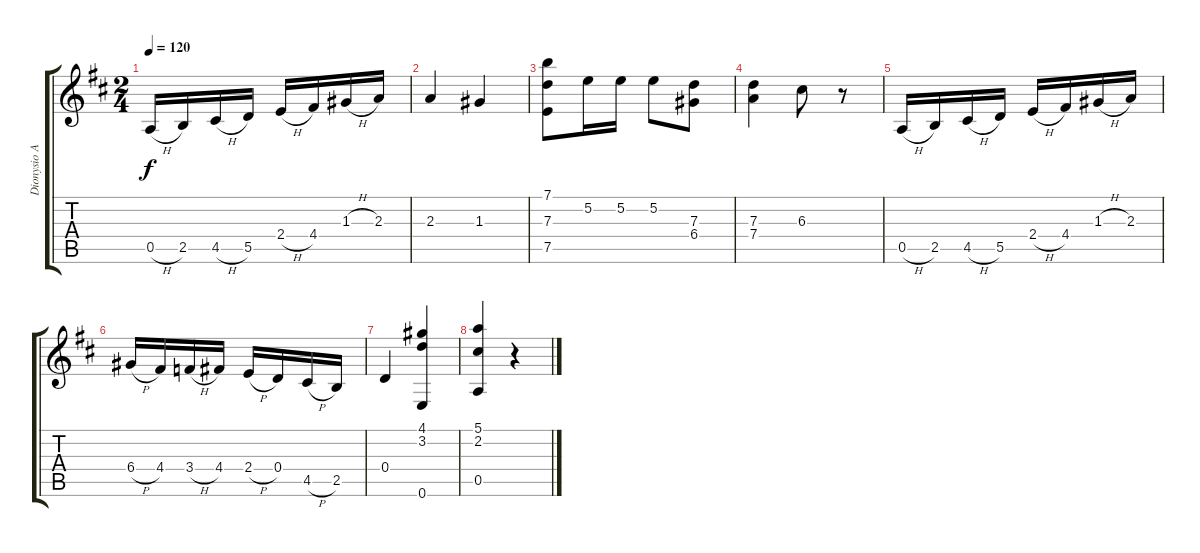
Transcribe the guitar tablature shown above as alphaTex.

\track ("Dionysio Aguado" "Dionysio A") {instrument acousticguitarnylon}
\staff {score tabs}
\tuning (E4 B3 G3 D3 A2 E2) {hide}
\ts (2 4)
\tempo 120
\clef g2
\ks d
0.5{h}.16{dy f} 2.5.16 4.5{h}.16 5.5.16 2.4{h}.16 4.4.16 1.3{h}.16 2.3.16 |
2.3.4 1.3.4 |
(7.1 7.3 7.5).8 5.2.16 5.2.16 5.2.8 (7.3 6.4).8 |
(7.3 7.4).4 6.3.8 r.8 |
0.5{h}.16 2.5.16 4.5{h}.16 5.5.16 2.4{h}.16 4.4.16 1.3{h}.16 2.3.16 |
6.4{h}.16 4.4.16 3.4{h}.16 4.4.16 2.4{h}.16 0.4.16 4.5{h}.16 2.5.16 |
0.4.4 (4.1 3.2 0.6).4 |
(5.1 2.2 0.5).4 r.4
